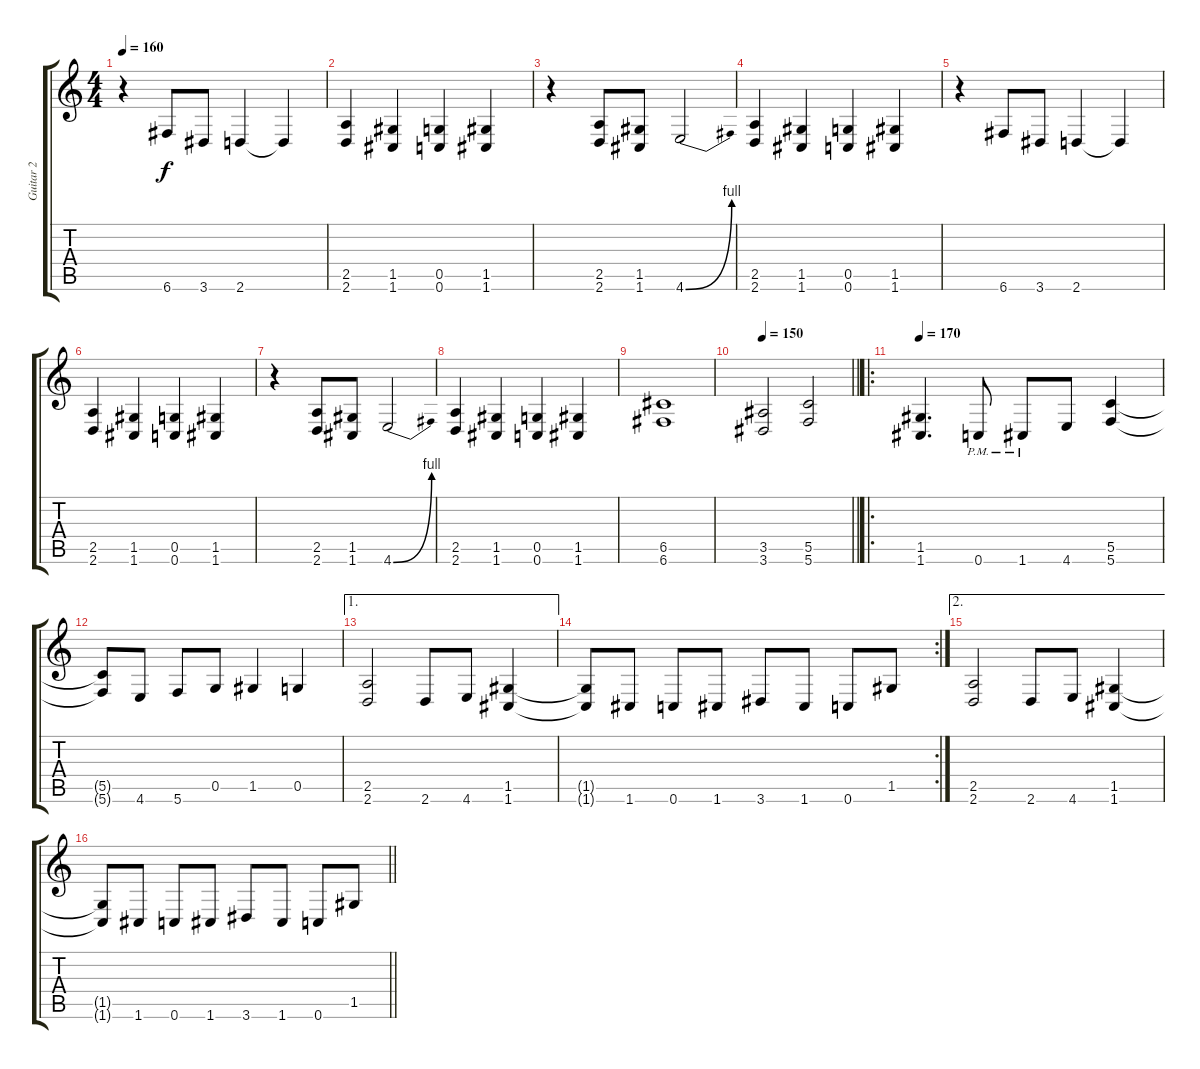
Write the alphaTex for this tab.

\track ("Guitar 2" "Guitar 2") {instrument distortionguitar}
\staff {score tabs}
\tuning (D4 A3 F3 C3 G2 C2) {hide}
\ts (4 4)
\tempo 160
\clef g2
\ks c
r.4{dy f} 6.6.8 3.6.8 2.6.4 2.6{t}.4 |
(2.5 2.6).4 (1.5 1.6).4 (0.5 0.6).4 (1.5 1.6).4 |
r.4 (2.5 2.6).8 (1.5 1.6).8 4.6{be (bend 0 0 60 4)}.2 |
(2.5 2.6).4 (1.5 1.6).4 (0.5 0.6).4 (1.5 1.6).4 |
r.4 6.6.8 3.6.8 2.6.4 2.6{t}.4 |
(2.5 2.6).4 (1.5 1.6).4 (0.5 0.6).4 (1.5 1.6).4 |
r.4 (2.5 2.6).8 (1.5 1.6).8 4.6{be (bend 0 0 60 4)}.2 |
(2.5 2.6).4 (1.5 1.6).4 (0.5 0.6).4 (1.5 1.6).4 |
(6.5 6.6).1 |
\tempo 150
\barLineRight lightlight
(3.5 3.6).2 (5.5 5.6).2 |
\ro
\section ("" "")
\tempo 170
(1.5 1.6).4{d} 0.6{pm}.8 1.6{pm}.8 4.6.8 (5.5 5.6).4 |
(5.5{t} 5.6{t}).8 4.6.8 5.6.8 0.5.8 1.5.4 0.5.4 |
\ae 1
(2.5 2.6).2 2.6.8 4.6.8 (1.5 1.6).4 |
\rc 2
(1.5{t} 1.6{t}).8 1.6.8 0.6.8 1.6.8 3.6.8 1.6.8 0.6.8 1.5.8 |
\ae 2
(2.5 2.6).2 2.6.8 4.6.8 (1.5 1.6).4 |
\barLineRight lightlight
(1.5{t} 1.6{t}).8 1.6.8 0.6.8 1.6.8 3.6.8 1.6.8 0.6.8 1.5.8
